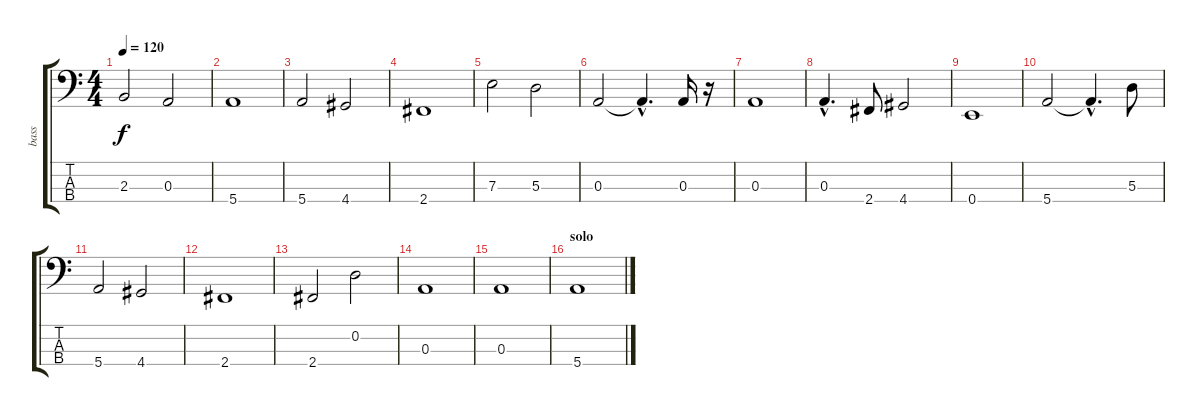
\track ("bass" "bass") {instrument electricbassfinger}
\staff {score tabs}
\tuning (G2 D2 A1 E1) {hide}
\ts (4 4)
\tempo 120
\clef f4
\ks c
2.3.2{dy f} 0.3.2 |
5.4.1 |
5.4.2 4.4.2 |
2.4.1 |
7.3.2 5.3.2 |
0.3.2 0.3{hac t}.4{d} 0.3.16 r.16 |
0.3.1 |
0.3{hac}.4{d} 2.4.8 4.4.2 |
0.4.1 |
5.4.2 5.4{hac t}.4{d} 5.3.8 |
5.4.2 4.4.2 |
2.4.1 |
2.4.2 0.2.2 |
0.3.1 |
0.3.1 |
\section ("" "solo")
5.4.1
